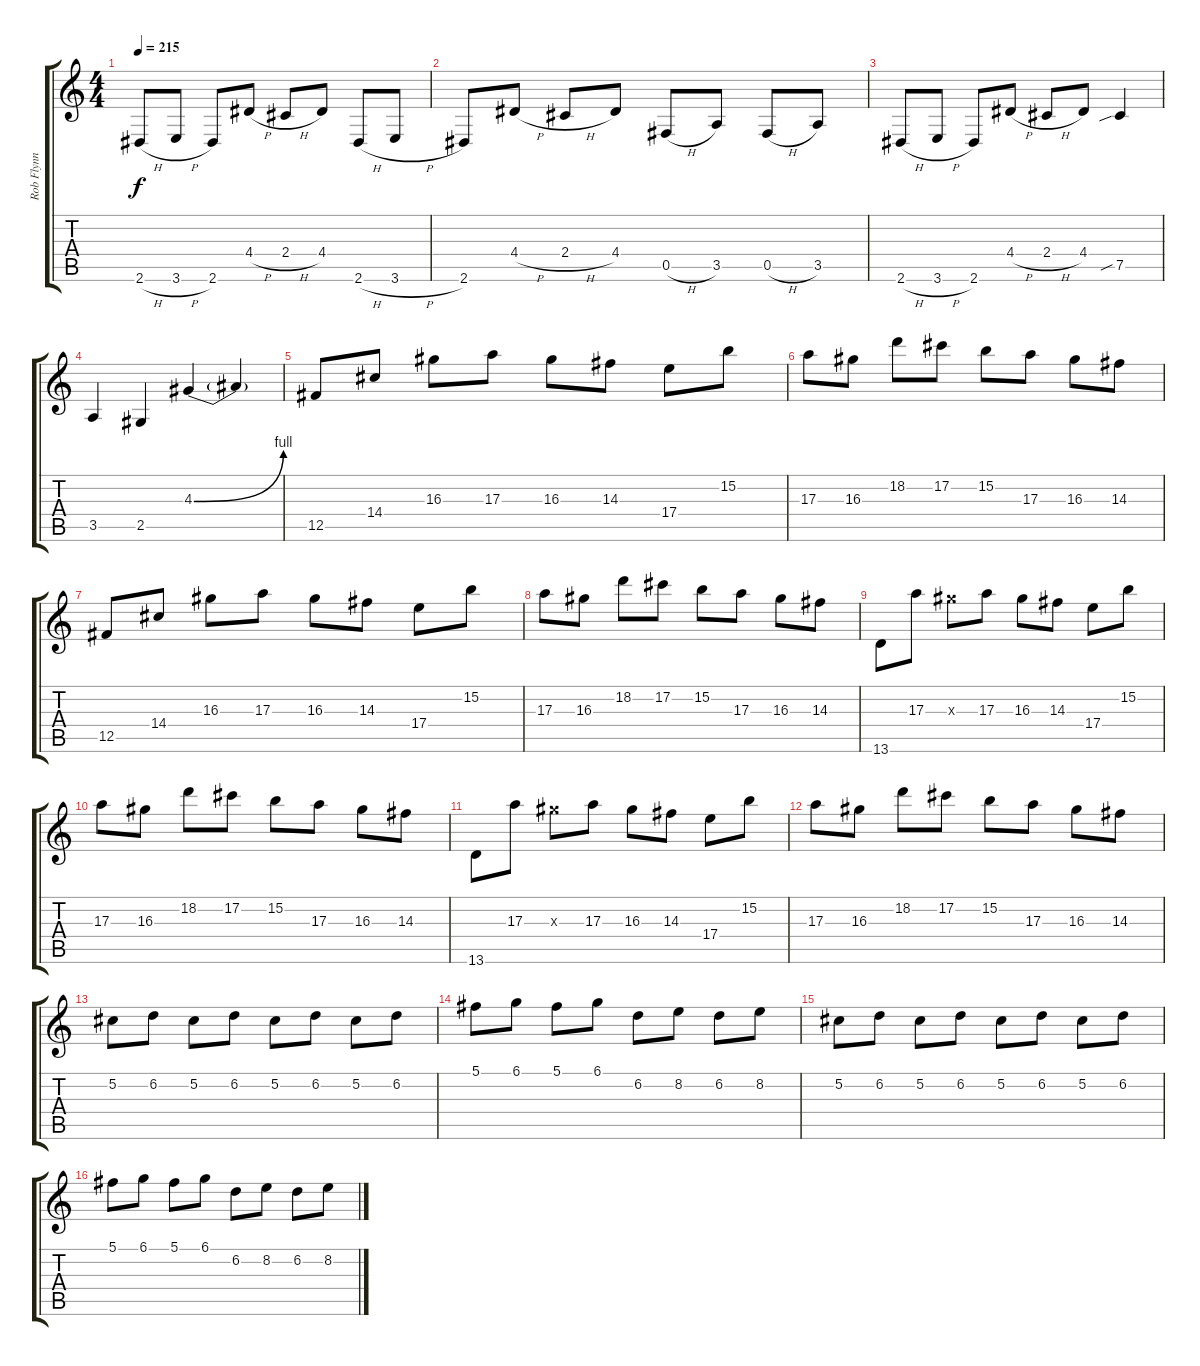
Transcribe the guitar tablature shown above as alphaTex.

\track ("Rob Flynn" "Rob Flynn") {instrument distortionguitar}
\staff {score tabs}
\tuning (Db4 Ab3 E3 B2 Gb2 Db2) {hide}
\ts (4 4)
\tempo 215
\clef g2
\ks c
2.6{h}.8{dy f} 3.6{h}.8 2.6.8 4.4{h}.8 2.4{h}.8 4.4.8 2.6{h}.8 3.6{h}.8 |
2.6.8 4.4{h}.8 2.4{h}.8 4.4.8 0.5{h}.8 3.5.8 0.5{h}.8 3.5.8 |
2.6{h}.8 3.6{h}.8 2.6.8 4.4{h}.8 2.4{h}.8 4.4.8 7.5{sib}.4 |
3.5.4 2.5.4 4.3{be (bend 0 0 60 4)}.4 4.3{t}.4 |
12.5.8 14.4.8 16.3.8 17.3.8 16.3.8 14.3.8 17.4.8 15.2.8 |
17.3.8 16.3.8 18.2.8 17.2.8 15.2.8 17.3.8 16.3.8 14.3.8 |
12.5.8 14.4.8 16.3.8 17.3.8 16.3.8 14.3.8 17.4.8 15.2.8 |
17.3.8 16.3.8 18.2.8 17.2.8 15.2.8 17.3.8 16.3.8 14.3.8 |
13.6.8 17.3.8 16.3{x}.8 17.3.8 16.3.8 14.3.8 17.4.8 15.2.8 |
17.3.8 16.3.8 18.2.8 17.2.8 15.2.8 17.3.8 16.3.8 14.3.8 |
13.6.8 17.3.8 16.3{x}.8 17.3.8 16.3.8 14.3.8 17.4.8 15.2.8 |
17.3.8 16.3.8 18.2.8 17.2.8 15.2.8 17.3.8 16.3.8 14.3.8 |
5.2.8 6.2.8 5.2.8 6.2.8 5.2.8 6.2.8 5.2.8 6.2.8 |
5.1.8 6.1.8 5.1.8 6.1.8 6.2.8 8.2.8 6.2.8 8.2.8 |
5.2.8 6.2.8 5.2.8 6.2.8 5.2.8 6.2.8 5.2.8 6.2.8 |
5.1.8 6.1.8 5.1.8 6.1.8 6.2.8 8.2.8 6.2.8 8.2.8
